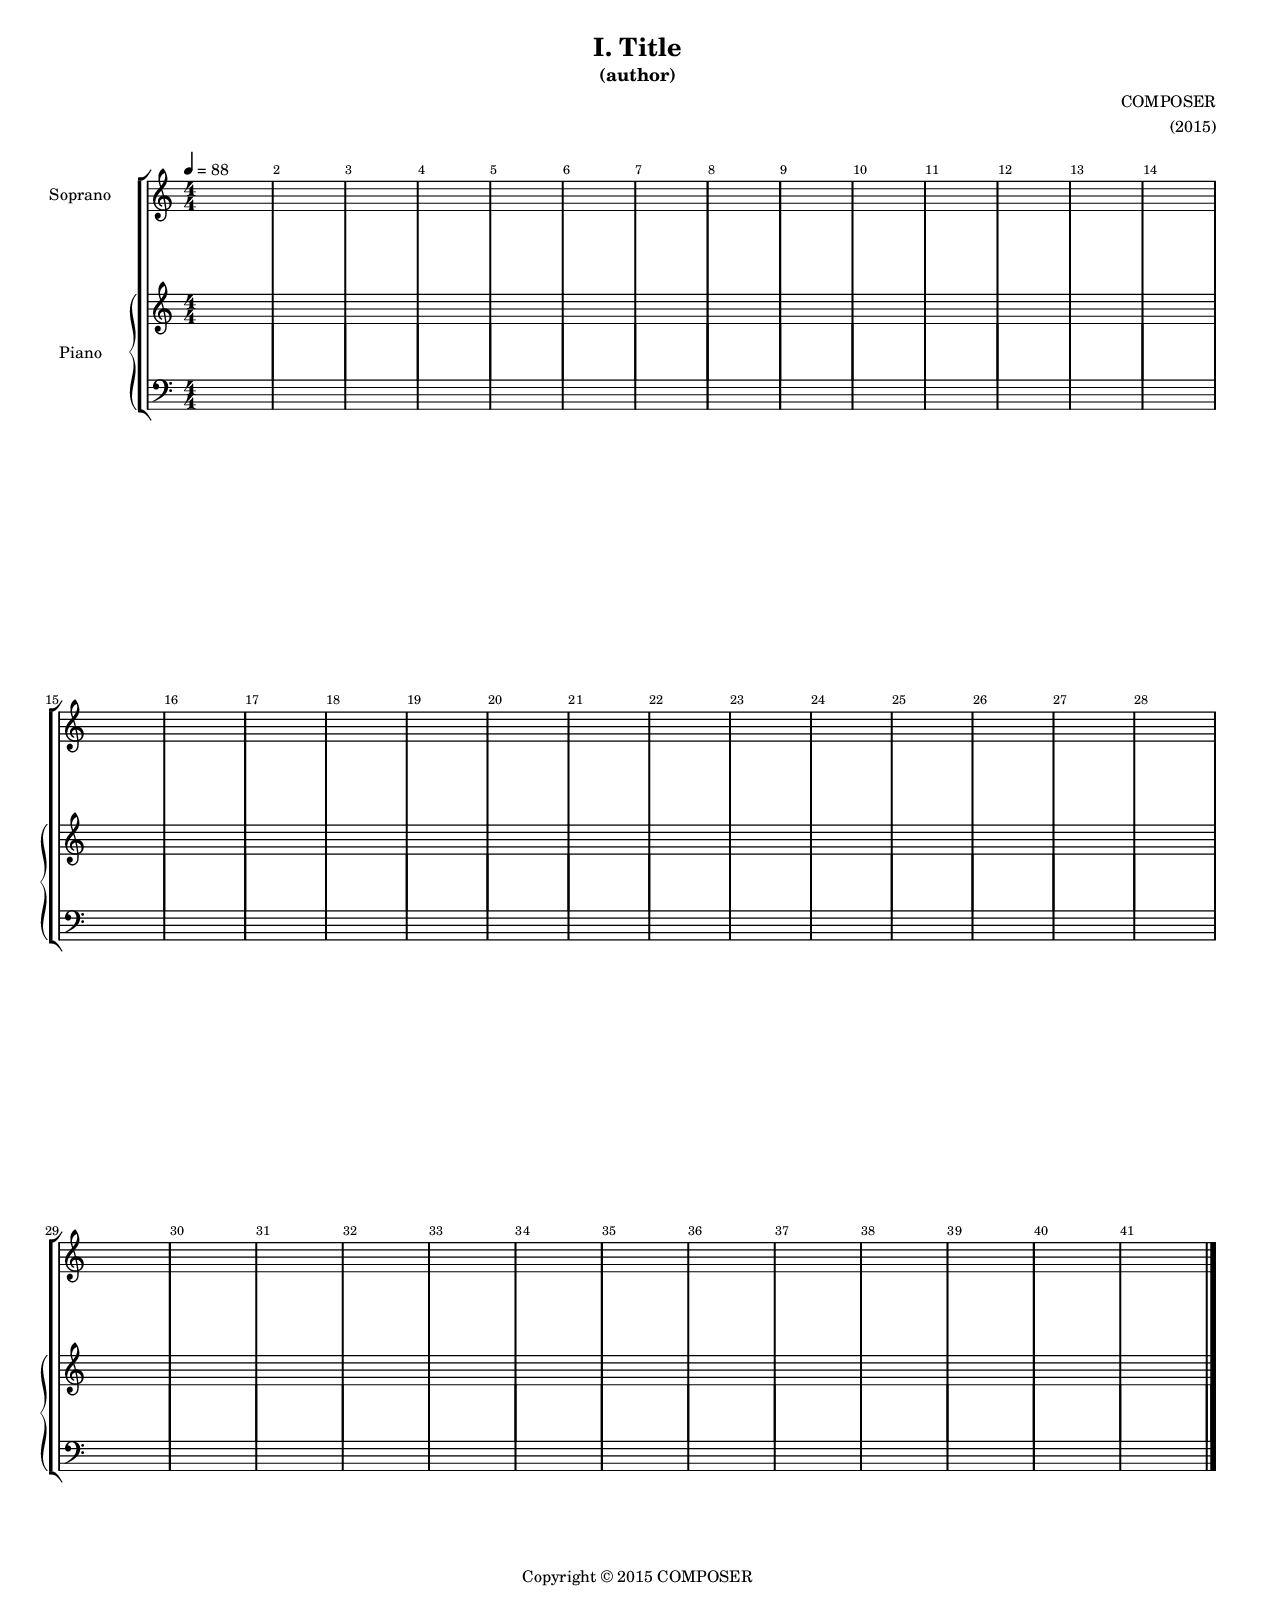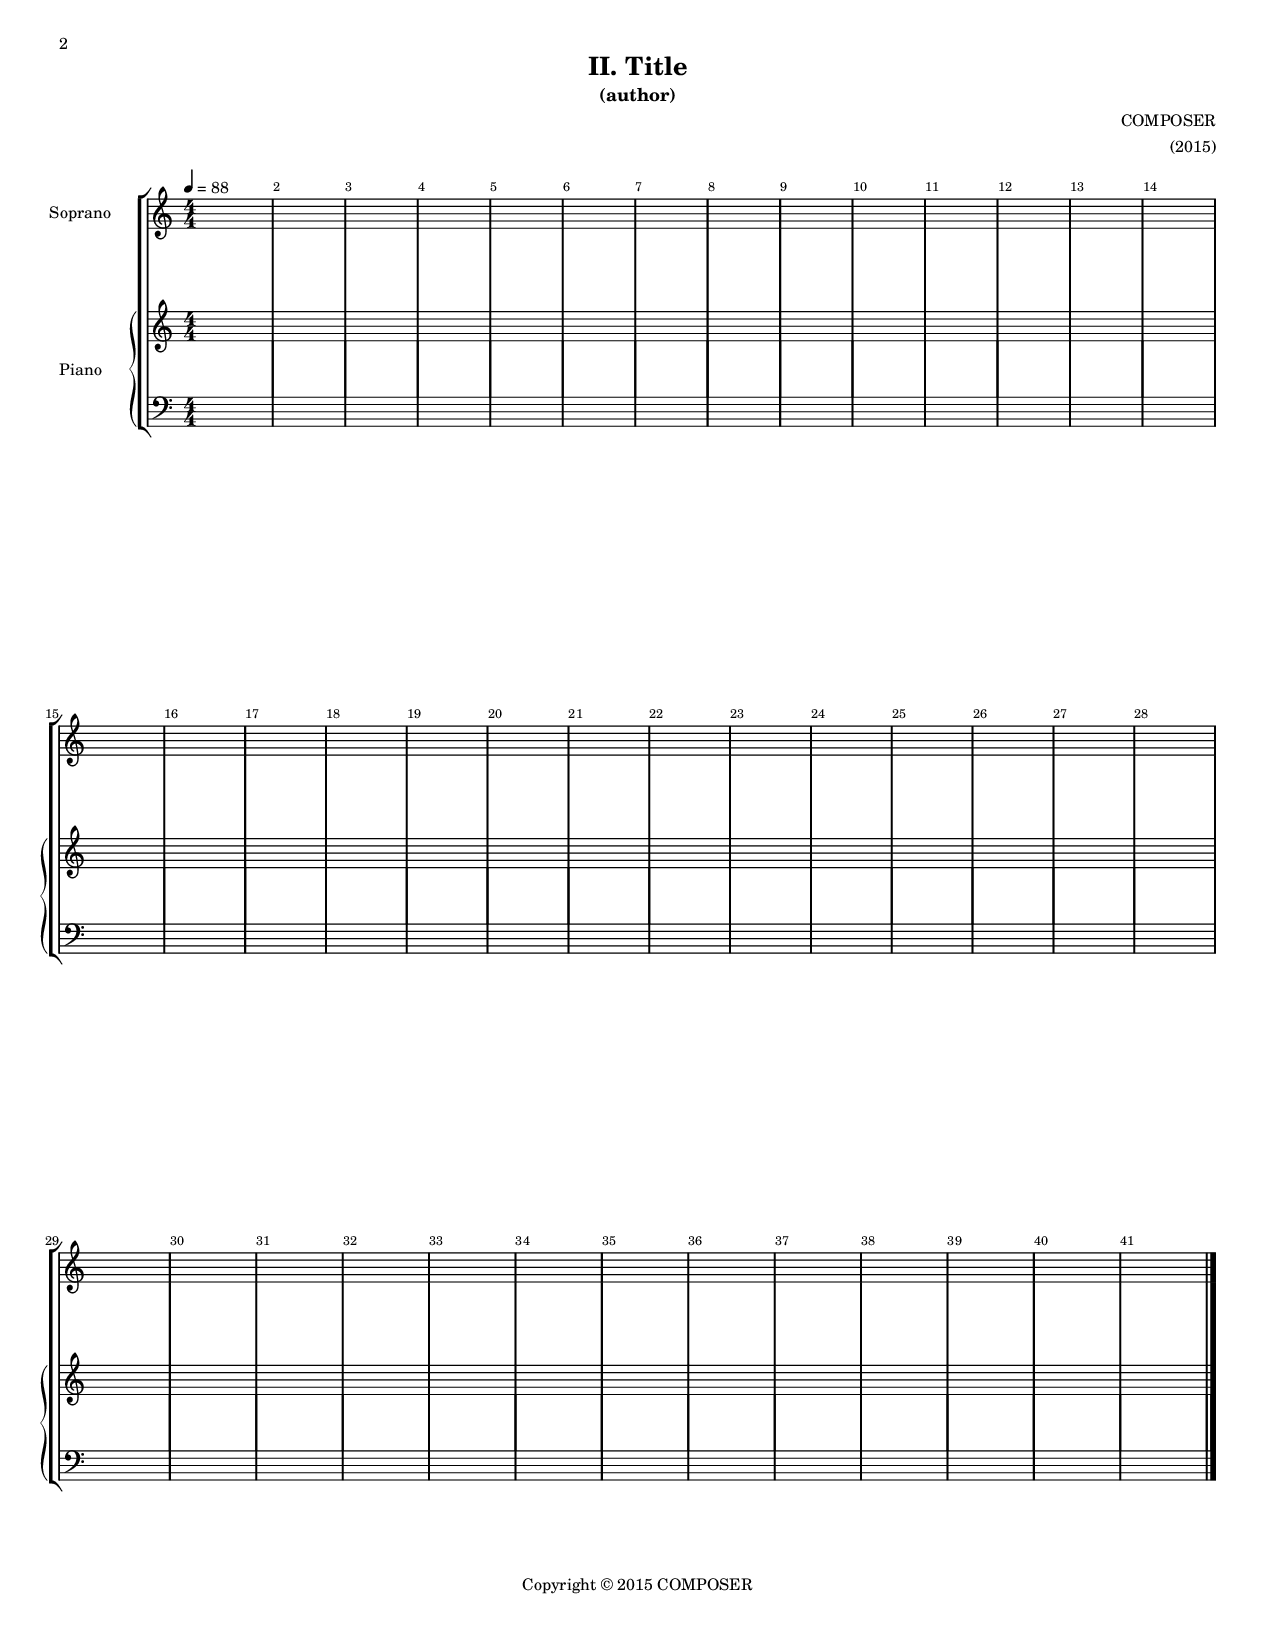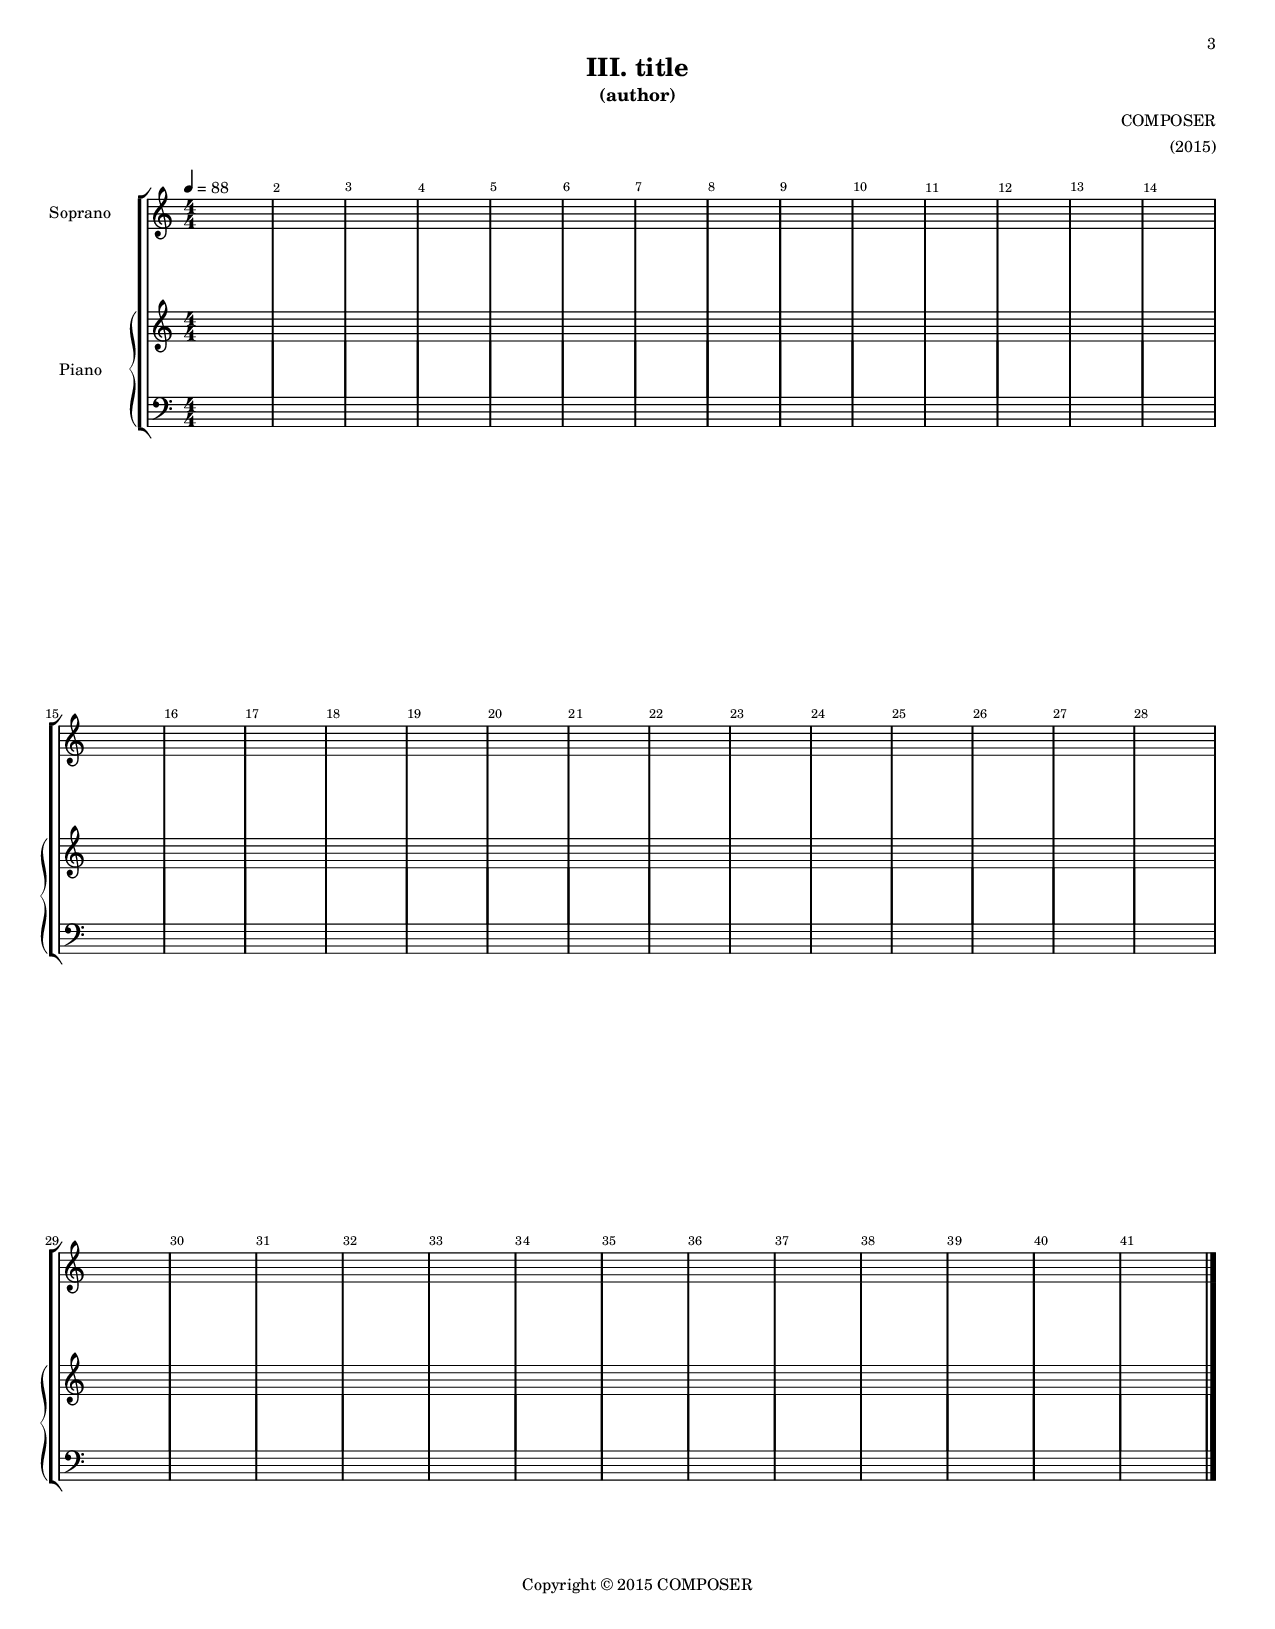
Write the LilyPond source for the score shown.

\version "2.18.2"

#(set-global-staff-size 14)
#(set-default-paper-size "letter")


\header {
  title = "Three Songs"
  subtitle = \markup { \italic "for voice and piano" }
  dedication = ""
  composer = "COMPOSER"
  arranger = "(2015)"
  %piece = \markup \box {"Duration: 2:30"}
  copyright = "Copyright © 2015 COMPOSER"
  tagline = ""
}


\version "2.18.2"

MetricsI = {
  \override Staff.TimeSignature.whiteout = ##t
  \time 4/4 \tempo 4 = 88 s1*1/1  |%1
  s1*1/1 |%2
  s1*1/1 |%3
  s1*1/1 |%4
  s1*1/1 |%5
  s1*1/1 |%6
  s1*1/1 |%7
  s1*1/1 |%8
  s1*1/1 |%9
  s1*1/1 |%10
  s1*1/1 |%11
  s1*1/1 |%12
  s1*1/1 |%13
  s1*1/1 |%14
  s1*1/1 |%15
  s1*1/1 |%16
  s1*1/1 |%17
  s1*1/1 |%18
  s1*1/1 |%19
  s1*1/1 |%20
  s1*1/1 |%21
  s1*1/1 |%22
  s1*1/1 |%23
  s1*1/1 |%24
  s1*1/1 |%25
  s1*1/1 |%26
  s1*1/1 |%27
  s1*1/1 |%28
  s1*1/1 |%29
  s1*1/1 |%30
  s1*1/1 |%31
  s1*1/1 |%32
  s1*1/1 |%33
  s1*1/1 |%34
  s1*1/1 |%35
  s1*1/1 |%36
  s1*1/1 |%37
  s1*1/1 |%38
  s1*1/1 |%39
  s1*1/1 |%40
  s1*1/1\bar "|."  |%41
}

MetricsII = {
  \override Staff.TimeSignature.whiteout = ##t
  \time 4/4 \tempo 4 = 88 s1*1/1  |%1
  s1*1/1 |%2
  s1*1/1 |%3
  s1*1/1 |%4
  s1*1/1 |%5
  s1*1/1 |%6
  s1*1/1 |%7
  s1*1/1 |%8
  s1*1/1 |%9
  s1*1/1 |%10
  s1*1/1 |%11
  s1*1/1 |%12
  s1*1/1 |%13
  s1*1/1 |%14
  s1*1/1 |%15
  s1*1/1 |%16
  s1*1/1 |%17
  s1*1/1 |%18
  s1*1/1 |%19
  s1*1/1 |%20
  s1*1/1 |%21
  s1*1/1 |%22
  s1*1/1 |%23
  s1*1/1 |%24
  s1*1/1 |%25
  s1*1/1 |%26
  s1*1/1 |%27
  s1*1/1 |%28
  s1*1/1 |%29
  s1*1/1 |%30
  s1*1/1 |%31
  s1*1/1 |%32
  s1*1/1 |%33
  s1*1/1 |%34
  s1*1/1 |%35
  s1*1/1 |%36
  s1*1/1 |%37
  s1*1/1 |%38
  s1*1/1 |%39
  s1*1/1 |%40
  s1*1/1\bar "|."  |%41
}

MetricsIII = {
  \override Staff.TimeSignature.whiteout = ##t
  \time 4/4 \tempo 4 = 88 s1*1/1  |%1
  s1*1/1 |%2
  s1*1/1 |%3
  s1*1/1 |%4
  s1*1/1 |%5
  s1*1/1 |%6
  s1*1/1 |%7
  s1*1/1 |%8
  s1*1/1 |%9
  s1*1/1 |%10
  s1*1/1 |%11
  s1*1/1 |%12
  s1*1/1 |%13
  s1*1/1 |%14
  s1*1/1 |%15
  s1*1/1 |%16
  s1*1/1 |%17
  s1*1/1 |%18
  s1*1/1 |%19
  s1*1/1 |%20
  s1*1/1 |%21
  s1*1/1 |%22
  s1*1/1 |%23
  s1*1/1 |%24
  s1*1/1 |%25
  s1*1/1 |%26
  s1*1/1 |%27
  s1*1/1 |%28
  s1*1/1 |%29
  s1*1/1 |%30
  s1*1/1 |%31
  s1*1/1 |%32
  s1*1/1 |%33
  s1*1/1 |%34
  s1*1/1 |%35
  s1*1/1 |%36
  s1*1/1 |%37
  s1*1/1 |%38
  s1*1/1 |%39
  s1*1/1 |%40
  s1*1/1\bar "|."  |%41
}

\version "2.18.2"

SopranoNotesI = {
  \clef treble
  \relative c''{
    \oneVoice \dynamicUp
  }
}

SopranoNotesII = {
  \clef treble
  \relative c''{
    \oneVoice \dynamicUp
  }
}

SopranoNotesIII = {
  \clef treble
  \relative c''{
    \oneVoice \dynamicUp
  }
}


PianoaNotesI = {
  \clef treble
  \relative c'{

  }
}

PianobNotesI = {
  \clef bass
  <<
    \new Voice {
      \relative c'{
        \voiceOne
      }
    }
    \new Voice {
      \voiceTwo
      \relative c'{
        \voiceTwo

      }
    }

  >>
}


PianoaNotesII = {
  \clef treble
  \relative c'{

  }
}

PianobNotesII = {
  \clef bass
  <<
    \new Voice {
      \relative c'{
        \voiceOne
      }
    }
    \new Voice {
      \voiceTwo
      \relative c'{
        \voiceTwo

      }
    }

  >>
}

PianoaNotesIII = {
  \clef treble
  \relative c'{

  }
}

PianobNotesIII = {
  \clef bass
  <<
    \new Voice {
      \relative c'{
        \voiceOne
      }
    }
    \new Voice {
      \voiceTwo
      \relative c'{
        \voiceTwo

      }
    }

  >>
}


sopranotextI =  \lyricmode {

}

sopranotextII =  \lyricmode {

}

sopranotextIII =  \lyricmode {

}



\bookpart {
  \header {
    title = "I. Title"
    subtitle = "(author)"
  }
  \score {
    <<
      \override Score.BarNumber #'break-visibility = ##(#t #t #t)
      \override Score.BarNumber #'break-visibility = #end-of-line-invisible
      \override Score.Stem #'stemlet-length = #0.75
      \override Score.StaffSymbol.layer = #4
      \override Score.TimeSignature.layer = #3
      \new StaffGroup <<
        \new Staff = "Soprano"
        \with {
          \consists "Ambitus_engraver"
        }
        \new Voice = "soprano"
        {
          \set Staff.instrumentName = \markup \concat {"Soprano" " "}
          << \MetricsI \SopranoNotesI >>
        }
        \new Lyrics \lyricsto "soprano" \sopranotextI

        \new PianoStaff
        {
          \set PianoStaff.instrumentName = "Piano "
          \set PianoStaff.shortInstrumentName = " "
          <<
            \new Staff
            {
              << \MetricsI \PianoaNotesI >>
            }
            \new Staff
            {
              << \MetricsI \PianobNotesI >>
            }
          >>
        }

      >>
    >>
    \layout {
      \context { \Staff \override TimeSignature.style = #'numbered }
    }
    \midi { }
  }
}


\bookpart {
  \header {
    title = "II. Title"
    subtitle = "(author)"
  }
  \score {
    <<
      \override Score.BarNumber #'break-visibility = ##(#t #t #t)
      \override Score.BarNumber #'break-visibility = #end-of-line-invisible
      \override Score.Stem #'stemlet-length = #0.75
      \override Score.StaffSymbol.layer = #4
      \override Score.TimeSignature.layer = #3
      \new StaffGroup <<
        \new Staff = "Soprano"
        \with {
          \consists "Ambitus_engraver"
        }
        \new Voice = "soprano"
        {
          \set Staff.instrumentName = \markup \concat {"Soprano" " "}
          << \MetricsII \SopranoNotesII >>
        }
        \new Lyrics \lyricsto "soprano" \sopranotextII

        \new PianoStaff
        {
          \set PianoStaff.instrumentName = "Piano "
          \set PianoStaff.shortInstrumentName = " "
          <<
            \new Staff
            {
              << \MetricsII \PianoaNotesII >>
            }
            \new Staff
            {
              << \MetricsII \PianobNotesII >>
            }
          >>
        }

      >>
    >>
    \layout {
      \context { \Staff \override TimeSignature.style = #'numbered }
    }
    \midi { }
  }
}

\bookpart {
  \header {
    title = "III. title"
    subtitle = "(author)"
  }
  \score {
    <<
      \override Score.BarNumber #'break-visibility = ##(#t #t #t)
      \override Score.BarNumber #'break-visibility = #end-of-line-invisible
      \override Score.Stem #'stemlet-length = #0.75
      \override Score.StaffSymbol.layer = #4
      \override Score.TimeSignature.layer = #3
      \new StaffGroup <<
        \new Staff = "Soprano"
        \with {
          \consists "Ambitus_engraver"
        }
        \new Voice = "soprano"
        {
          \set Staff.instrumentName = \markup \concat {"Soprano" " "}
          << \MetricsIII \SopranoNotesIII >>
        }
        \new Lyrics \lyricsto "soprano" \sopranotextIII
        \new PianoStaff
        {
          \set PianoStaff.instrumentName = "Piano "
          \set PianoStaff.shortInstrumentName = " "
          <<
            \new Staff
            {
              << \MetricsIII \PianoaNotesIII >>
            }
            \new Staff
            {
              << \MetricsIII \PianobNotesIII >>
            }
          >>
        }

      >>
    >>
    \layout {
      \context { \Staff \override TimeSignature.style = #'numbered }
    }
    \midi { }
  }
}

\paper {
  %two-sided = ##t
  page-limit-inter-system-space = ##t
  ragged-bottom = ##f
  ragged-last-bottom = ##f
  page-limit-inter-system-space-factor = 1.3
  top-margin = 1\cm
  inner-margin = 2\cm
  outer-margin = 1.6\cm
  %system-separator-markup = \slashSeparator
  %max-systems-per-page = 1
}


